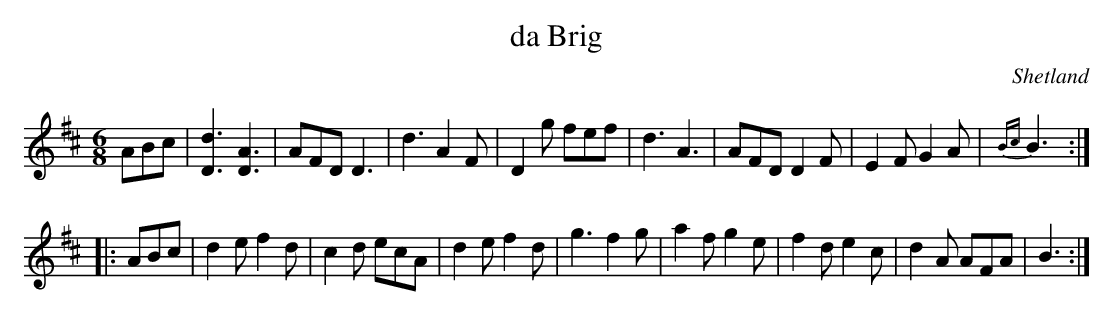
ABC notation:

X:1
T:da Brig
O:Shetland
M:6/8
K:D
ABc | [d3D3] [A3D3] | AFD D3 |\
d3 A2F | D2g fef | \
d3 A3 | AFD D2F | E2F G2A | {Bc}B3 :|
|: ABc |\
d2e f2d | c2d ecA | d2e f2d | g3 f2g |\
a2f g2e | f2d e2c | d2A AFA | B3 :|
